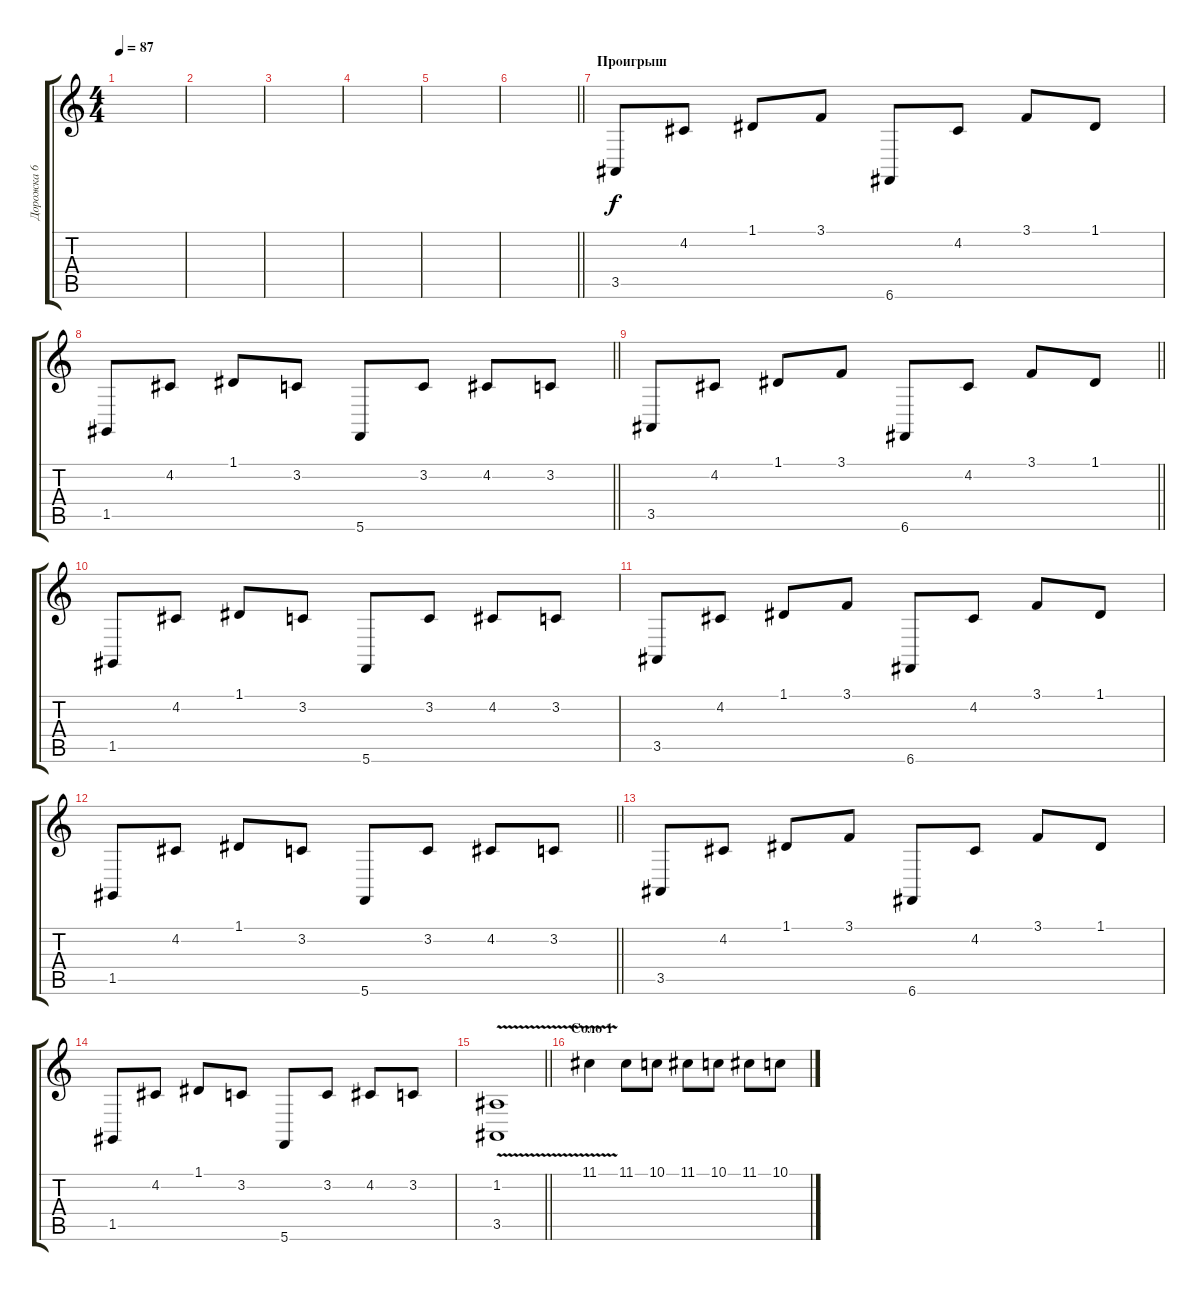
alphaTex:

\track ("Дорожка 6" "Дорожка 6") {instrument sitar}
\staff {score tabs}
\tuning (D4 A3 F3 C3 G2 C2) {hide}
\ts (4 4)
\tempo 87
\clef g2
\ks c
|
|
|
|
|
\barLineRight lightlight
|
\section ("" "Проигрыш")
3.5.8 4.2.8 1.1.8 3.1.8 6.6.8 4.2.8 3.1.8 1.1.8 |
\barLineRight lightlight
1.5.8 4.2.8 1.1.8 3.2.8 5.6.8 3.2.8 4.2.8 3.2.8 |
\barLineRight lightlight
3.5.8 4.2.8 1.1.8 3.1.8 6.6.8 4.2.8 3.1.8 1.1.8 |
1.5.8 4.2.8 1.1.8 3.2.8 5.6.8 3.2.8 4.2.8 3.2.8 |
3.5.8 4.2.8 1.1.8 3.1.8 6.6.8 4.2.8 3.1.8 1.1.8 |
\barLineRight lightlight
1.5.8 4.2.8 1.1.8 3.2.8 5.6.8 3.2.8 4.2.8 3.2.8 |
3.5.8 4.2.8 1.1.8 3.1.8 6.6.8 4.2.8 3.1.8 1.1.8 |
1.5.8 4.2.8 1.1.8 3.2.8 5.6.8 3.2.8 4.2.8 3.2.8 |
\barLineRight lightlight
(1.2{v} 3.5{v}).1 |
\section ("" "Соло 1")
11.1{v}.4{volume 12} 11.1.8 10.1.8 11.1.8 10.1.8 11.1.8 10.1.8
